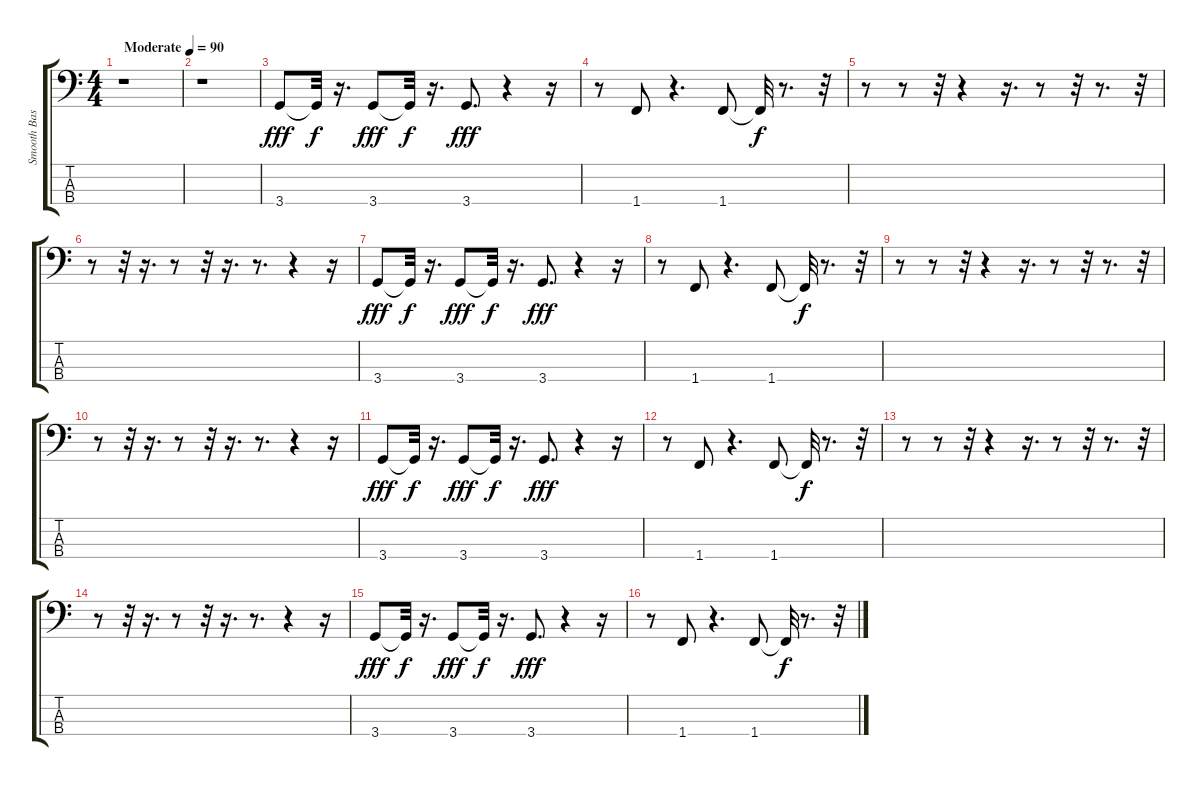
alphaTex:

\track ("Smooth Bass" "Smooth Bas") {instrument fretlessbass}
\staff {score tabs}
\tuning (G2 D2 A1 E1) {hide}
\ts (4 4)
\tempo (90 "Moderate")
\clef f4
\ks c
r.1{dy fff instrument fretlessbass} |
r.1 |
3.4.8 3.4{t}.32{dy f} r.16{d} 3.4.8{dy fff} 3.4{t}.32{dy f} r.16{d} 3.4.8{d dy fff} r.4 r.16 |
r.8 1.4.8 r.4{d} 1.4.8 1.4{t}.32{dy f} r.8{d} r.32 |
r.8 r.8 r.32 r.4 r.16{d} r.8 r.32 r.8{d} r.32 |
r.8 r.32 r.16{d} r.8 r.32 r.16{d} r.8{d} r.4 r.16 |
3.4.8{dy fff} 3.4{t}.32{dy f} r.16{d} 3.4.8{dy fff} 3.4{t}.32{dy f} r.16{d} 3.4.8{d dy fff} r.4 r.16 |
r.8 1.4.8 r.4{d} 1.4.8 1.4{t}.32{dy f} r.8{d} r.32 |
r.8 r.8 r.32 r.4 r.16{d} r.8 r.32 r.8{d} r.32 |
r.8 r.32 r.16{d} r.8 r.32 r.16{d} r.8{d} r.4 r.16 |
3.4.8{dy fff} 3.4{t}.32{dy f} r.16{d} 3.4.8{dy fff} 3.4{t}.32{dy f} r.16{d} 3.4.8{d dy fff} r.4 r.16 |
r.8 1.4.8 r.4{d} 1.4.8 1.4{t}.32{dy f} r.8{d} r.32 |
r.8 r.8 r.32 r.4 r.16{d} r.8 r.32 r.8{d} r.32 |
r.8 r.32 r.16{d} r.8 r.32 r.16{d} r.8{d} r.4 r.16 |
3.4.8{dy fff} 3.4{t}.32{dy f} r.16{d} 3.4.8{dy fff} 3.4{t}.32{dy f} r.16{d} 3.4.8{d dy fff} r.4 r.16 |
r.8 1.4.8 r.4{d} 1.4.8 1.4{t}.32{dy f} r.8{d} r.32
